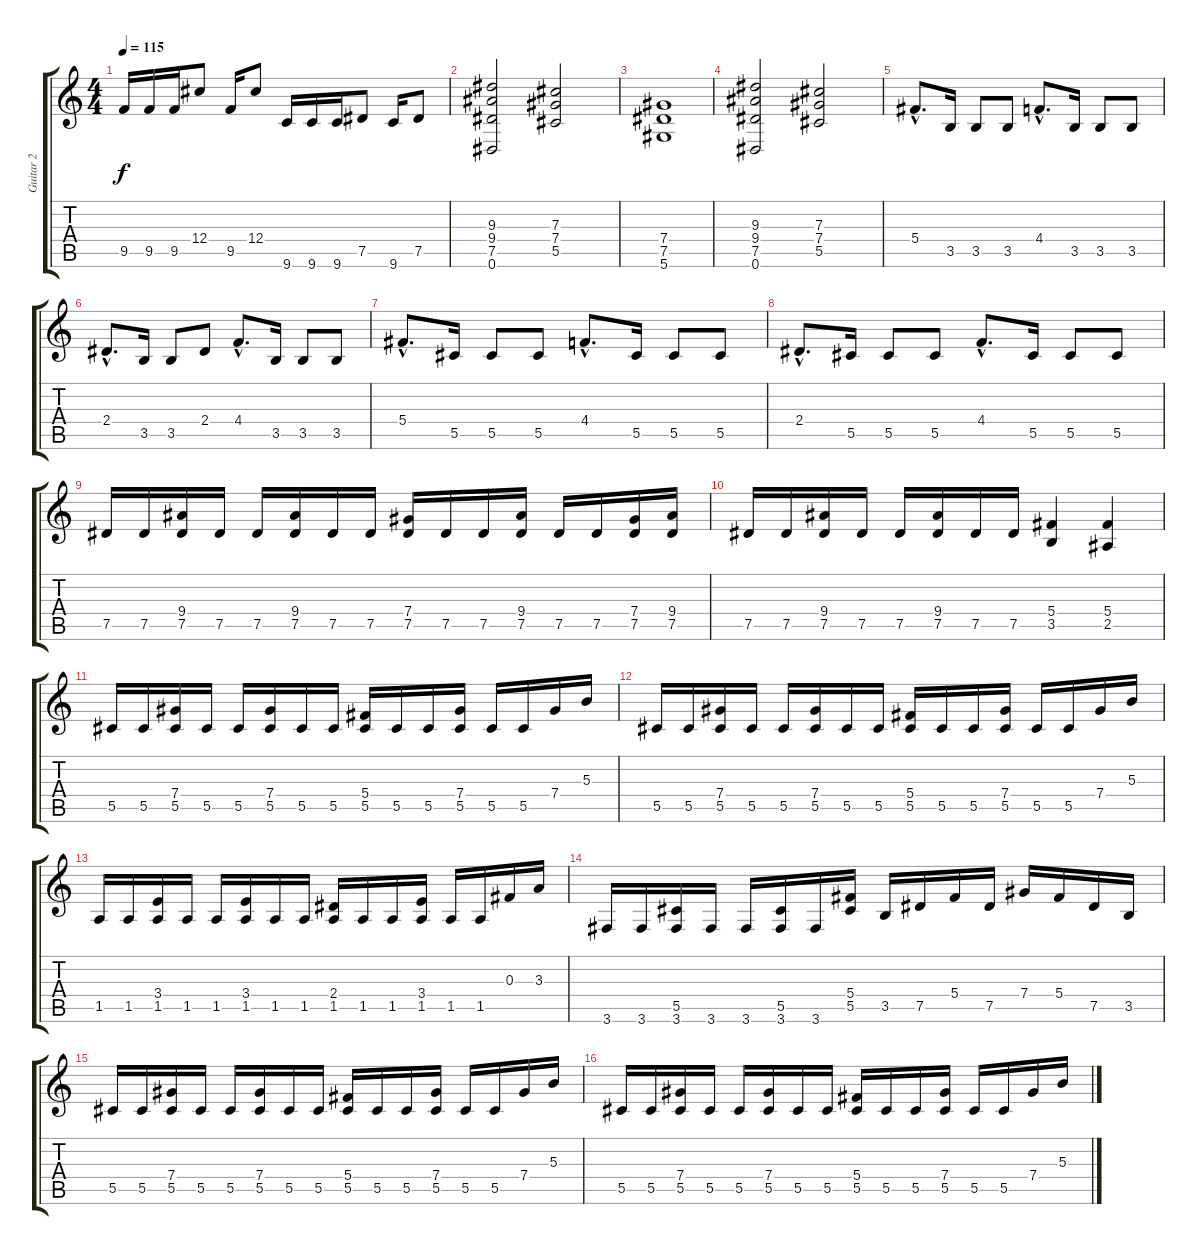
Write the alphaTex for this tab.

\track ("Guitar 2" "Guitar 2") {instrument distortionguitar}
\staff {score tabs}
\tuning (Eb4 Bb3 Gb3 Db3 Ab2 Eb2) {hide}
\ts (4 4)
\tempo 115
\clef g2
\ks c
9.5.16{dy f} 9.5.16 9.5.16 12.4.8 9.5.16 12.4.8 9.6.16 9.6.16 9.6.16 7.5.8 9.6.16 7.5.8 |
(9.3 9.4 7.5 0.6).2 (7.3 7.4 5.5).2 |
(7.4 7.5 5.6).1 |
(9.3 9.4 7.5 0.6).2 (7.3 7.4 5.5).2 |
5.4{hac}.8{d} 3.5.16 3.5.8 3.5.8 4.4{hac}.8{d} 3.5.16 3.5.8 3.5.8 |
2.4{hac}.8{d} 3.5.16 3.5.8 2.4.8 4.4{hac}.8{d} 3.5.16 3.5.8 3.5.8 |
5.4{hac}.8{d} 5.5.16 5.5.8 5.5.8 4.4{hac}.8{d} 5.5.16 5.5.8 5.5.8 |
2.4{hac}.8{d} 5.5.16 5.5.8 5.5.8 4.4{hac}.8{d} 5.5.16 5.5.8 5.5.8 |
7.5.16 7.5.16 (9.4 7.5).16 7.5.16 7.5.16 (9.4 7.5).16 7.5.16 7.5.16 (7.4 7.5).16 7.5.16 7.5.16 (9.4 7.5).16 7.5.16 7.5.16 (7.4 7.5).16 (9.4 7.5).16 |
7.5.16 7.5.16 (9.4 7.5).16 7.5.16 7.5.16 (9.4 7.5).16 7.5.16 7.5.16 (5.4 3.5).4 (5.4 2.5).4 |
5.5.16 5.5.16 (7.4 5.5).16 5.5.16 5.5.16 (7.4 5.5).16 5.5.16 5.5.16 (5.4 5.5).16 5.5.16 5.5.16 (7.4 5.5).16 5.5.16 5.5.16 7.4.16 5.3.16 |
5.5.16 5.5.16 (7.4 5.5).16 5.5.16 5.5.16 (7.4 5.5).16 5.5.16 5.5.16 (5.4 5.5).16 5.5.16 5.5.16 (7.4 5.5).16 5.5.16 5.5.16 7.4.16 5.3.16 |
1.5.16 1.5.16 (3.4 1.5).16 1.5.16 1.5.16 (3.4 1.5).16 1.5.16 1.5.16 (2.4 1.5).16 1.5.16 1.5.16 (3.4 1.5).16 1.5.16 1.5.16 0.3.16 3.3.16 |
3.6.16 3.6.16 (5.5 3.6).16 3.6.16 3.6.16 (5.5 3.6).16 3.6.16 (5.4 5.5).16 3.5.16 7.5.16 5.4.16 7.5.16 7.4.16 5.4.16 7.5.16 3.5.16 |
5.5.16 5.5.16 (7.4 5.5).16 5.5.16 5.5.16 (7.4 5.5).16 5.5.16 5.5.16 (5.4 5.5).16 5.5.16 5.5.16 (7.4 5.5).16 5.5.16 5.5.16 7.4.16 5.3.16 |
5.5.16 5.5.16 (7.4 5.5).16 5.5.16 5.5.16 (7.4 5.5).16 5.5.16 5.5.16 (5.4 5.5).16 5.5.16 5.5.16 (7.4 5.5).16 5.5.16 5.5.16 7.4.16 5.3.16
